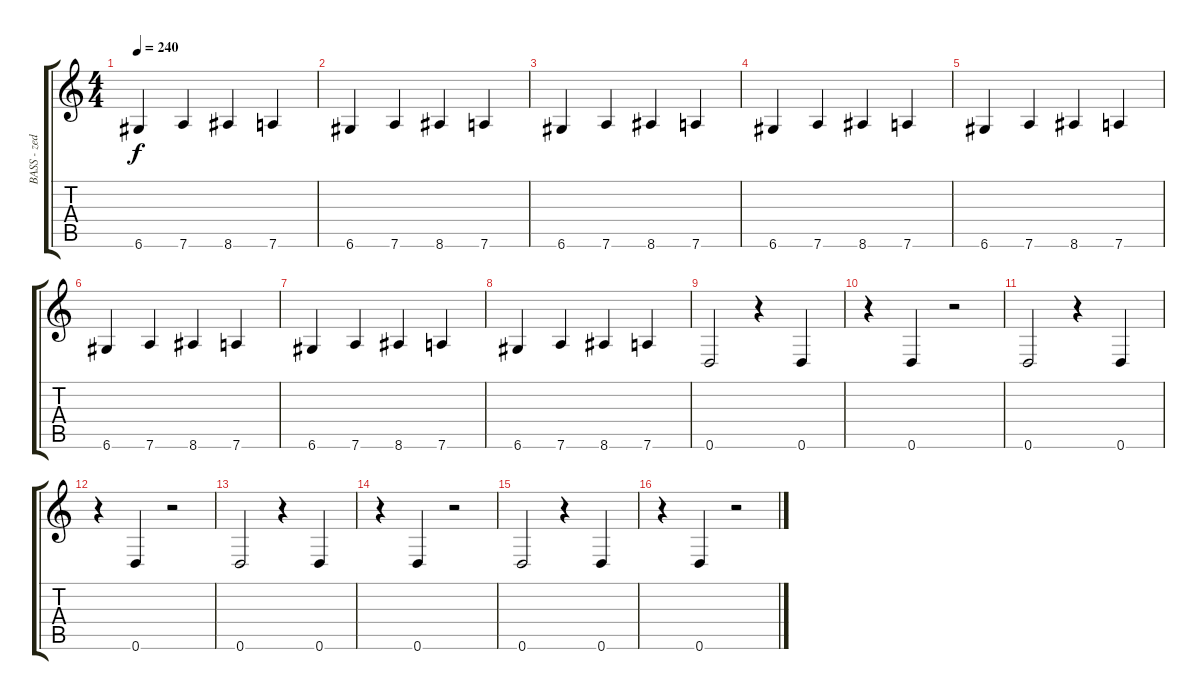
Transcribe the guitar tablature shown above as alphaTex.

\track ("BASS - zed" "BASS - zed") {instrument electricbasspick}
\staff {score tabs}
\tuning (E4 B3 G3 D3 A2 D2) {hide}
\ts (4 4)
\tempo 240
\clef g2
\ks c
6.6.4{dy f} 7.6.4 8.6.4 7.6.4 |
6.6.4 7.6.4 8.6.4 7.6.4 |
6.6.4 7.6.4 8.6.4 7.6.4 |
6.6.4 7.6.4 8.6.4 7.6.4 |
6.6.4 7.6.4 8.6.4 7.6.4 |
6.6.4 7.6.4 8.6.4 7.6.4 |
6.6.4 7.6.4 8.6.4 7.6.4 |
6.6.4 7.6.4 8.6.4 7.6.4 |
0.6.2 r.4 0.6.4 |
r.4 0.6.4 r.2 |
0.6.2 r.4 0.6.4 |
r.4 0.6.4 r.2 |
0.6.2 r.4 0.6.4 |
r.4 0.6.4 r.2 |
0.6.2 r.4 0.6.4 |
r.4 0.6.4 r.2
